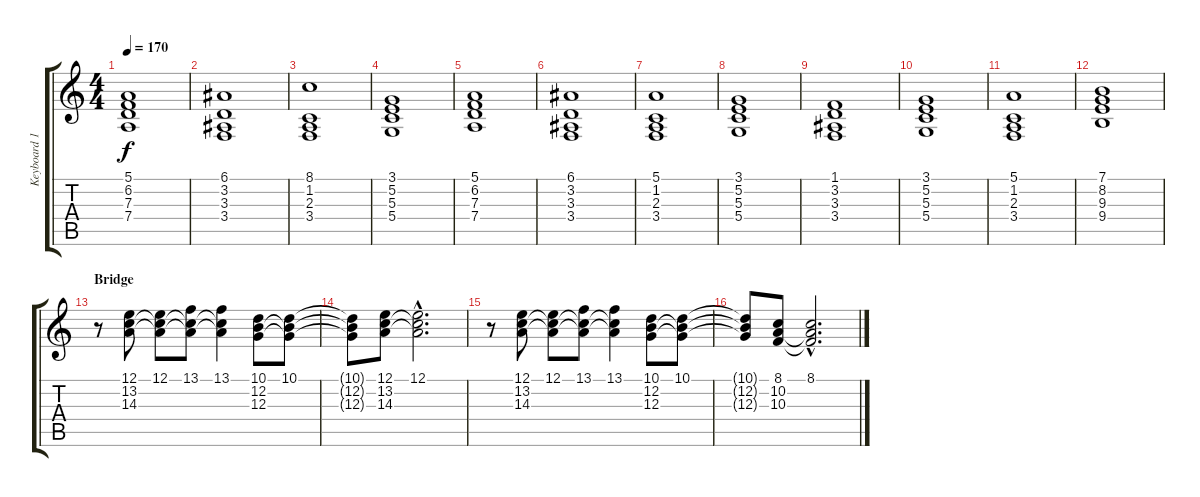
\track ("Keyboard 1" "Keyboard 1") {instrument stringensemble1}
\staff {score tabs}
\tuning (E4 B3 G3 D3 A2 E2) {hide}
\ts (4 4)
\tempo 170
\clef g2
\ks c
(5.1 6.2 7.3 7.4).1{dy f} |
(6.1 3.2 3.3 3.4).1 |
(8.1 1.2 2.3 3.4).1 |
(3.1 5.2 5.3 5.4).1 |
\section ("" "")
(5.1 6.2 7.3 7.4).1 |
(6.1 3.2 3.3 3.4).1 |
(5.1 1.2 2.3 3.4).1 |
(3.1 5.2 5.3 5.4).1 |
(1.1 3.2 3.3 3.4).1 |
(3.1 5.2 5.3 5.4).1 |
(5.1 1.2 2.3 3.4).1 |
(7.1 8.2 9.3 9.4).1 |
\section ("" "Bridge")
r.8{volume 12 instrument stringensemble1} (12.1 13.2 14.3).8 (12.1 13.2{t} 14.3{t}).8 (13.1 13.2{t} 14.3{t}).8 (13.1 13.2{t} 14.3{t}).4 (10.1 12.2 12.3).8 (10.1 12.2{t} 12.3{t}).8 |
(10.1{t} 12.2{t} 12.3{t}).8 (12.1 13.2 14.3).8 (12.1{hac} 13.2{hac t} 14.3{hac t}).2{d} |
r.8 (12.1 13.2 14.3).8 (12.1 13.2{t} 14.3{t}).8 (13.1 13.2{t} 14.3{t}).8 (13.1 13.2{t} 14.3{t}).4 (10.1 12.2 12.3).8 (10.1 12.2{t} 12.3{t}).8 |
(10.1{t} 12.2{t} 12.3{t}).8 (8.1 10.2 10.3).8 (8.1{hac} 10.2{hac t} 10.3{hac t}).2{d}
